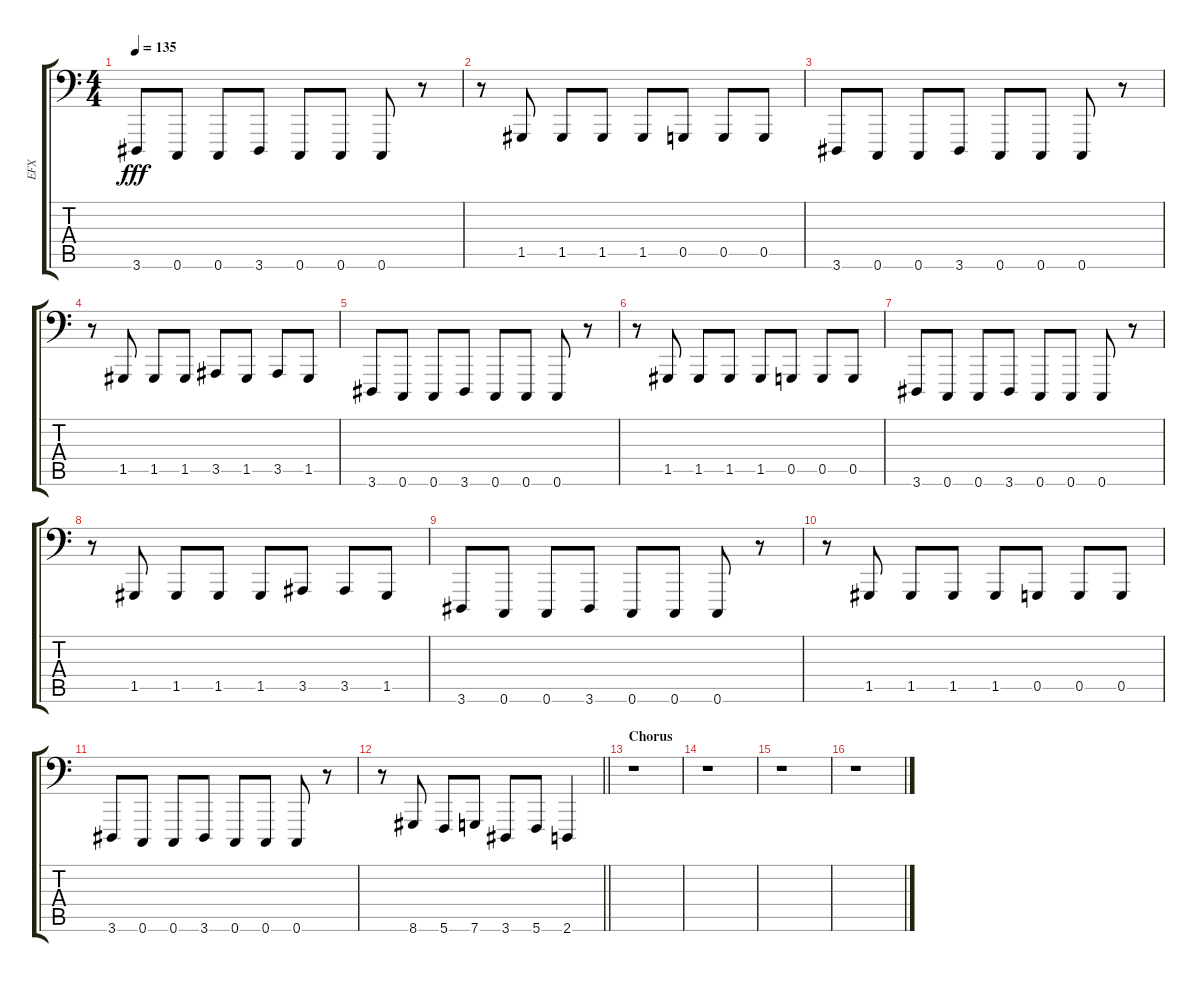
\track ("EFX" "EFX") {instrument lead2sawtooth}
\staff {score tabs}
\tuning (D3 A2 F2 C2 G1 C1) {hide}
\ts (4 4)
\tempo 135
\clef f4
\ks c
3.6.8{dy fff} 0.6.8 0.6.8 3.6.8 0.6.8 0.6.8 0.6.8 r.8 |
r.8 1.5.8 1.5.8 1.5.8 1.5.8 0.5.8 0.5.8 0.5.8 |
3.6.8 0.6.8 0.6.8 3.6.8 0.6.8 0.6.8 0.6.8 r.8 |
r.8 1.5.8 1.5.8 1.5.8 3.5.8 1.5.8 3.5.8 1.5.8 |
3.6.8 0.6.8 0.6.8 3.6.8 0.6.8 0.6.8 0.6.8 r.8 |
r.8 1.5.8 1.5.8 1.5.8 1.5.8 0.5.8 0.5.8 0.5.8 |
3.6.8 0.6.8 0.6.8 3.6.8 0.6.8 0.6.8 0.6.8 r.8 |
r.8 1.5.8 1.5.8 1.5.8 1.5.8 3.5.8 3.5.8 1.5.8 |
3.6.8 0.6.8 0.6.8 3.6.8 0.6.8 0.6.8 0.6.8 r.8 |
r.8 1.5.8 1.5.8 1.5.8 1.5.8 0.5.8 0.5.8 0.5.8 |
3.6.8 0.6.8 0.6.8 3.6.8 0.6.8 0.6.8 0.6.8 r.8 |
\barLineRight lightlight
r.8 8.6.8 5.6.8 7.6.8 3.6.8 5.6.8 2.6.4 |
\section ("" "Chorus")
r.1 |
r.1 |
r.1 |
r.1
